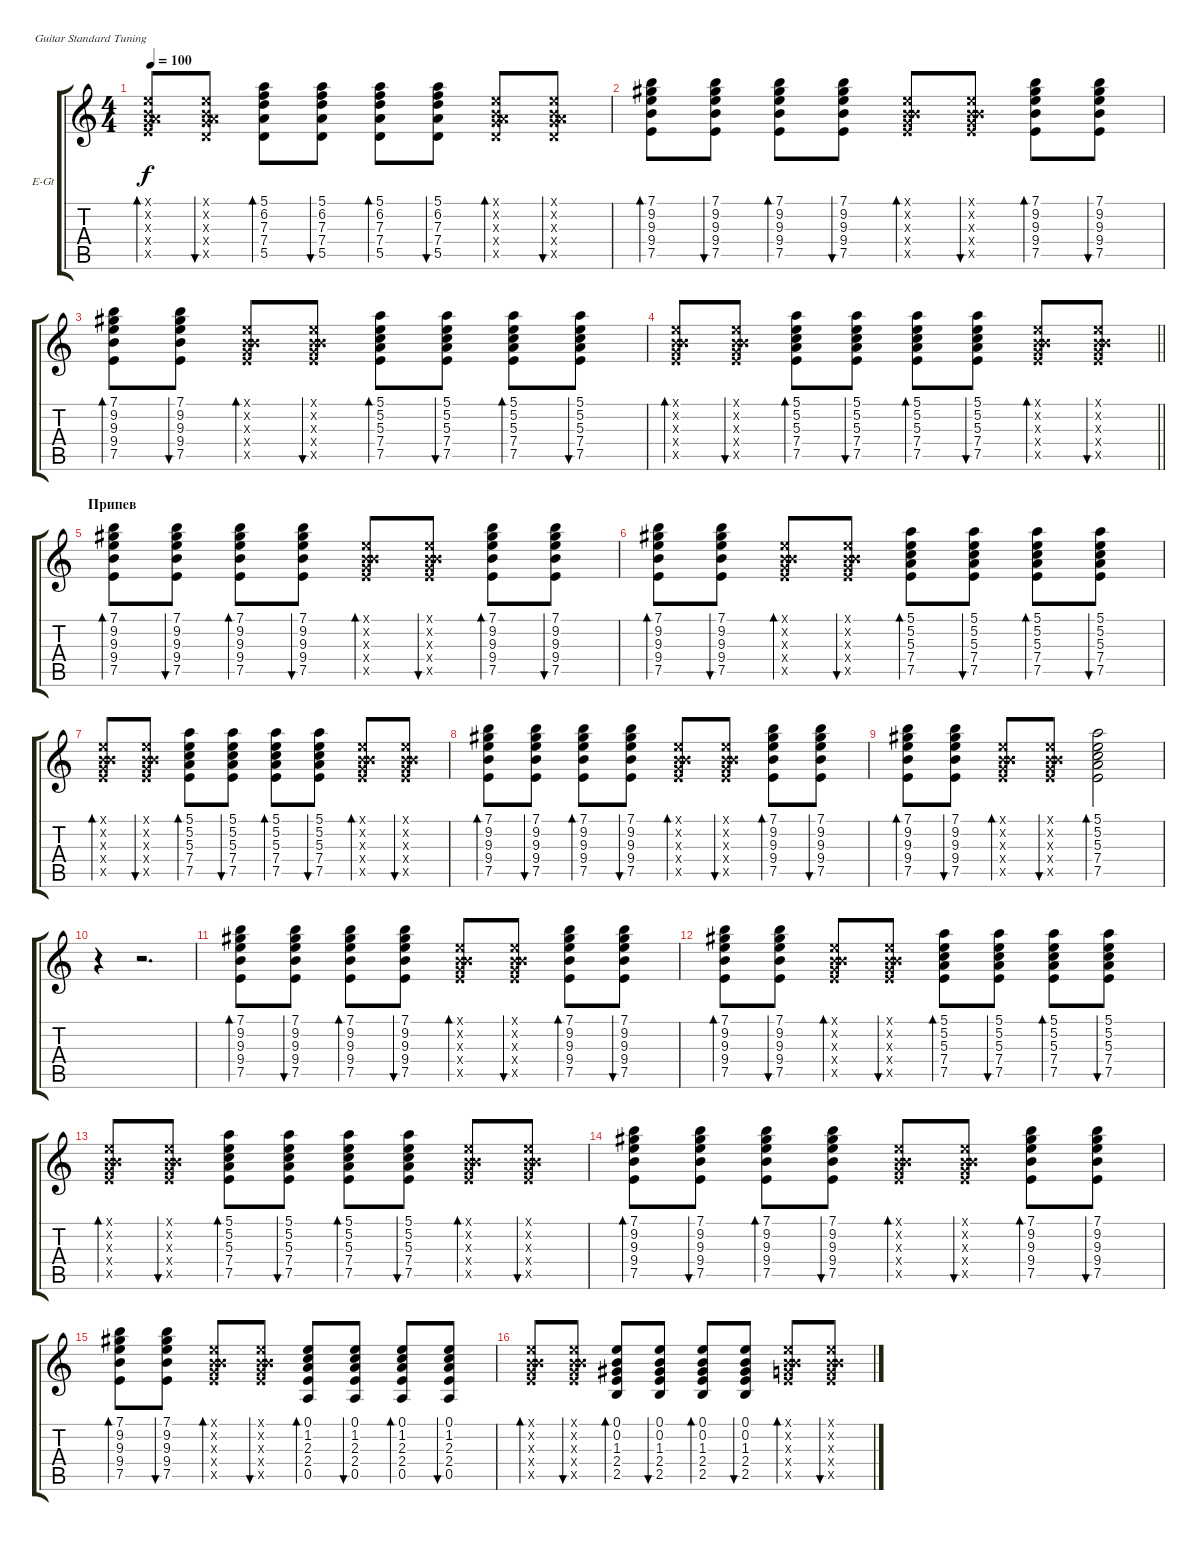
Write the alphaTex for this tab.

\bracketExtendMode groupsimilarinstruments
\firstSystemTrackNameOrientation horizontal
\otherSystemsTrackNameOrientation horizontal
\track ("В. Бутусов (гитара)" "E-Gt") {instrument electricguitarclean}
\staff {score tabs}
\tuning (E4 B3 G3 D3 A2 E2)
\ts (4 4)
\tempo 100
\clef g2
\scale
0.333333
\ks c
(7.4{x} 7.5{x} 0.1{x} 0.2{x} 0.3{x}).8{bd 35 dy f} (7.4{x} 5.5{x} 0.3{x} 0.2{x} 0.1{x}).8{bu 34} (7.4 5.5 7.3 6.2 5.1).8{bd 33} (7.4 5.5 5.1 6.2 7.3).8{bu 32} (7.4 5.5 7.3 6.2 5.1).8{bd 33} (7.4 5.5 5.1 6.2 7.3).8{bu 32} (7.4{x} 5.5{x} 0.1{x} 0.2{x} 0.3{x}).8{bd 35} (7.4{x} 5.5{x} 0.3{x} 0.2{x} 0.1{x}).8{bu 34} |
\scale
0.333333 (9.4 7.5 9.3 9.2 7.1).8{bd 33} (9.4 7.5 7.1 9.2 9.3).8{bu 32} (9.4 7.5 9.3 9.2 7.1).8{bd 33} (9.4 7.5 7.1 9.2 9.3).8{bu 32} (9.4{x} 7.5{x} 0.1{x} 0.2{x} 0.3{x}).8{bd 35} (9.4{x} 7.5{x} 0.3{x} 0.2{x} 0.1{x}).8{bu 34} (9.4 7.5 9.3 9.2 7.1).8{bd 33} (9.4 7.5 7.1 9.2 9.3).8{bu 32} |
\scale
0.333333 (9.4 7.5 9.3 9.2 7.1).8{bd 33} (9.4 7.5 7.1 9.2 9.3).8{bu 32} (9.4{x} 7.5{x} 0.1{x} 0.2{x} 0.3{x}).8{bd 35} (9.4{x} 7.5{x} 0.3{x} 0.2{x} 0.1{x}).8{bu 34} (7.4 7.5 5.3 5.2 5.1).8{bd 33} (7.4 7.5 5.1 5.2 5.3).8{bu 32} (7.4 7.5 5.3 5.2 5.1).8{bd 33} (7.4 7.5 5.1 5.2 5.3).8{bu 32} |
\scale
0.333333
\barLineRight lightlight
(9.4{x} 7.5{x} 0.1{x} 0.2{x} 0.3{x}).8{bd 35} (9.4{x} 7.5{x} 0.3{x} 0.2{x} 0.1{x}).8{bu 34} (7.4 7.5 5.3 5.2 5.1).8{bd 33} (7.4 7.5 5.1 5.2 5.3).8{bu 32} (7.4 7.5 5.3 5.2 5.1).8{bd 33} (7.4 7.5 5.1 5.2 5.3).8{bu 32} (9.4{x} 7.5{x} 0.1{x} 0.2{x} 0.3{x}).8{bd 35} (9.4{x} 7.5{x} 0.3{x} 0.2{x} 0.1{x}).8{bu 34} |
\section ("" "Припев")
\scale
0.333333 (9.4 7.5 9.3 9.2 7.1).8{bd 33} (9.4 7.5 7.1 9.2 9.3).8{bu 32} (9.4 7.5 9.3 9.2 7.1).8{bd 33} (9.4 7.5 7.1 9.2 9.3).8{bu 32} (9.4{x} 7.5{x} 0.1{x} 0.2{x} 0.3{x}).8{bd 35} (9.4{x} 7.5{x} 0.3{x} 0.2{x} 0.1{x}).8{bu 34} (9.4 7.5 9.3 9.2 7.1).8{bd 33} (9.4 7.5 7.1 9.2 9.3).8{bu 32} |
\scale
0.333333 (9.4 7.5 9.3 9.2 7.1).8{bd 33} (9.4 7.5 7.1 9.2 9.3).8{bu 32} (9.4{x} 7.5{x} 0.1{x} 0.2{x} 0.3{x}).8{bd 35} (9.4{x} 7.5{x} 0.3{x} 0.2{x} 0.1{x}).8{bu 34} (7.4 7.5 5.3 5.2 5.1).8{bd 33} (7.4 7.5 5.1 5.2 5.3).8{bu 32} (7.4 7.5 5.3 5.2 5.1).8{bd 33} (7.4 7.5 5.1 5.2 5.3).8{bu 32} |
\scale
0.333333 (9.4{x} 7.5{x} 0.1{x} 0.2{x} 0.3{x}).8{bd 35} (9.4{x} 7.5{x} 0.3{x} 0.2{x} 0.1{x}).8{bu 34} (7.4 7.5 5.3 5.2 5.1).8{bd 33} (7.4 7.5 5.1 5.2 5.3).8{bu 32} (7.4 7.5 5.3 5.2 5.1).8{bd 33} (7.4 7.5 5.1 5.2 5.3).8{bu 32} (9.4{x} 7.5{x} 0.1{x} 0.2{x} 0.3{x}).8{bd 35} (9.4{x} 7.5{x} 0.3{x} 0.2{x} 0.1{x}).8{bu 34} |
\scale
0.333333 (9.4 7.5 9.3 9.2 7.1).8{bd 33} (9.4 7.5 7.1 9.2 9.3).8{bu 32} (9.4 7.5 9.3 9.2 7.1).8{bd 33} (9.4 7.5 7.1 9.2 9.3).8{bu 32} (9.4{x} 7.5{x} 0.1{x} 0.2{x} 0.3{x}).8{bd 35} (9.4{x} 7.5{x} 0.3{x} 0.2{x} 0.1{x}).8{bu 34} (9.4 7.5 9.3 9.2 7.1).8{bd 33} (9.4 7.5 7.1 9.2 9.3).8{bu 32} |
\scale
0.333333 (9.4 7.5 9.3 9.2 7.1).8{bd 33} (9.4 7.5 7.1 9.2 9.3).8{bu 32} (9.4{x} 7.5{x} 0.1{x} 0.2{x} 0.3{x}).8{bd 35} (9.4{x} 7.5{x} 0.3{x} 0.2{x} 0.1{x}).8{bu 34} (7.4 7.5 5.3 5.2 5.1).2{bd 33} |
\scale
0.333333 r.4 r.2{d} |
\scale
0.333333 (9.4 7.5 9.3 9.2 7.1).8{bd 33} (9.4 7.5 7.1 9.2 9.3).8{bu 32} (9.4 7.5 9.3 9.2 7.1).8{bd 33} (9.4 7.5 7.1 9.2 9.3).8{bu 32} (9.4{x} 7.5{x} 0.1{x} 0.2{x} 0.3{x}).8{bd 35} (9.4{x} 7.5{x} 0.3{x} 0.2{x} 0.1{x}).8{bu 34} (9.4 7.5 9.3 9.2 7.1).8{bd 33} (9.4 7.5 7.1 9.2 9.3).8{bu 32} |
\scale
0.333333 (9.4 7.5 9.3 9.2 7.1).8{bd 33} (9.4 7.5 7.1 9.2 9.3).8{bu 32} (9.4{x} 7.5{x} 0.1{x} 0.2{x} 0.3{x}).8{bd 35} (9.4{x} 7.5{x} 0.3{x} 0.2{x} 0.1{x}).8{bu 34} (7.4 7.5 5.3 5.2 5.1).8{bd 33} (7.4 7.5 5.1 5.2 5.3).8{bu 32} (7.4 7.5 5.3 5.2 5.1).8{bd 33} (7.4 7.5 5.1 5.2 5.3).8{bu 32} |
\scale
0.333333 (9.4{x} 7.5{x} 0.1{x} 0.2{x} 0.3{x}).8{bd 35} (9.4{x} 7.5{x} 0.3{x} 0.2{x} 0.1{x}).8{bu 34} (7.4 7.5 5.3 5.2 5.1).8{bd 33} (7.4 7.5 5.1 5.2 5.3).8{bu 32} (7.4 7.5 5.3 5.2 5.1).8{bd 33} (7.4 7.5 5.1 5.2 5.3).8{bu 32} (9.4{x} 7.5{x} 0.1{x} 0.2{x} 0.3{x}).8{bd 35} (9.4{x} 7.5{x} 0.3{x} 0.2{x} 0.1{x}).8{bu 34} |
\scale
0.333333 (9.4 7.5 9.3 9.2 7.1).8{bd 33} (9.4 7.5 7.1 9.2 9.3).8{bu 32} (9.4 7.5 9.3 9.2 7.1).8{bd 33} (9.4 7.5 7.1 9.2 9.3).8{bu 32} (9.4{x} 7.5{x} 0.1{x} 0.2{x} 0.3{x}).8{bd 35} (9.4{x} 7.5{x} 0.3{x} 0.2{x} 0.1{x}).8{bu 34} (9.4 7.5 9.3 9.2 7.1).8{bd 33} (9.4 7.5 7.1 9.2 9.3).8{bu 32} |
\scale
0.333333 (9.4 7.5 9.3 9.2 7.1).8{bd 33} (9.4 7.5 7.1 9.2 9.3).8{bu 32} (9.4{x} 7.5{x} 0.1{x} 0.2{x} 0.3{x}).8{bd 35} (9.4{x} 7.5{x} 0.3{x} 0.2{x} 0.1{x}).8{bu 34} (2.4 0.5 2.3 1.2 0.1).8{bd 30} (2.4 0.5 2.3 1.2 0.1).8{bu 31} (2.4 0.5 2.3 1.2 0.1).8{bd 30} (2.4 0.5 2.3 1.2 0.1).8{bu 31} |
\scale
0.333333 (9.4{x} 7.5{x} 0.1{x} 0.2{x} 0.3{x}).8{bd 35} (9.4{x} 7.5{x} 0.3{x} 0.2{x} 0.1{x}).8{bu 34} (2.4 2.5 1.3 0.2 0.1).8{bd 33} (2.4 2.5 0.1 0.2 1.3).8{bu 32} (2.4 2.5 1.3 0.2 0.1).8{bd 33} (2.4 2.5 0.1 0.2 1.3).8{bu 32} (9.4{x} 7.5{x} 0.1{x} 0.2{x} 0.3{x}).8{bd 35} (9.4{x} 7.5{x} 0.3{x} 0.2{x} 0.1{x}).8{bu 34}
